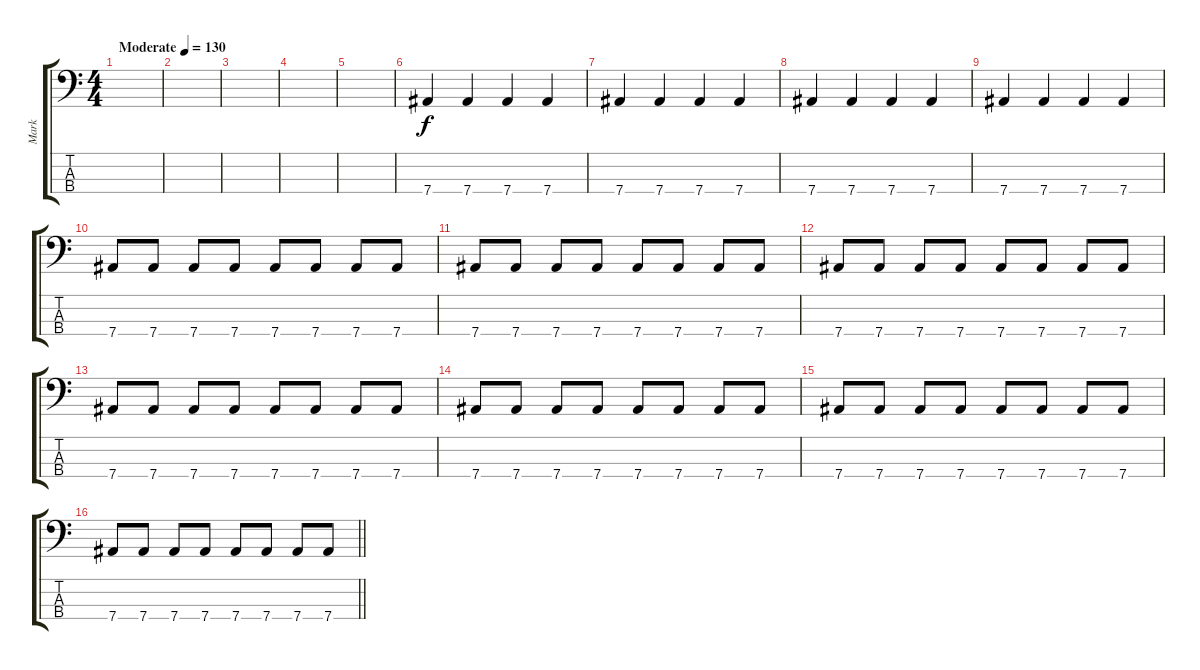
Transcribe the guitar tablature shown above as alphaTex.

\track ("Mark" "Mark") {instrument electricbassfinger}
\staff {score tabs}
\tuning (Gb2 Db2 Ab1 Eb1) {hide}
\ts (4 4)
\tempo (130 "Moderate")
\clef f4
\ks c
|
|
|
|
|
7.4.4 7.4.4 7.4.4 7.4.4 |
7.4.4 7.4.4 7.4.4 7.4.4 |
7.4.4 7.4.4 7.4.4 7.4.4 |
7.4.4 7.4.4 7.4.4 7.4.4 |
7.4.8 7.4.8 7.4.8 7.4.8 7.4.8 7.4.8 7.4.8 7.4.8 |
7.4.8 7.4.8 7.4.8 7.4.8 7.4.8 7.4.8 7.4.8 7.4.8 |
7.4.8 7.4.8 7.4.8 7.4.8 7.4.8 7.4.8 7.4.8 7.4.8 |
7.4.8 7.4.8 7.4.8 7.4.8 7.4.8 7.4.8 7.4.8 7.4.8 |
7.4.8 7.4.8 7.4.8 7.4.8 7.4.8 7.4.8 7.4.8 7.4.8 |
7.4.8 7.4.8 7.4.8 7.4.8 7.4.8 7.4.8 7.4.8 7.4.8 |
\barLineRight lightlight
7.4.8 7.4.8 7.4.8 7.4.8 7.4.8 7.4.8 7.4.8 7.4.8
